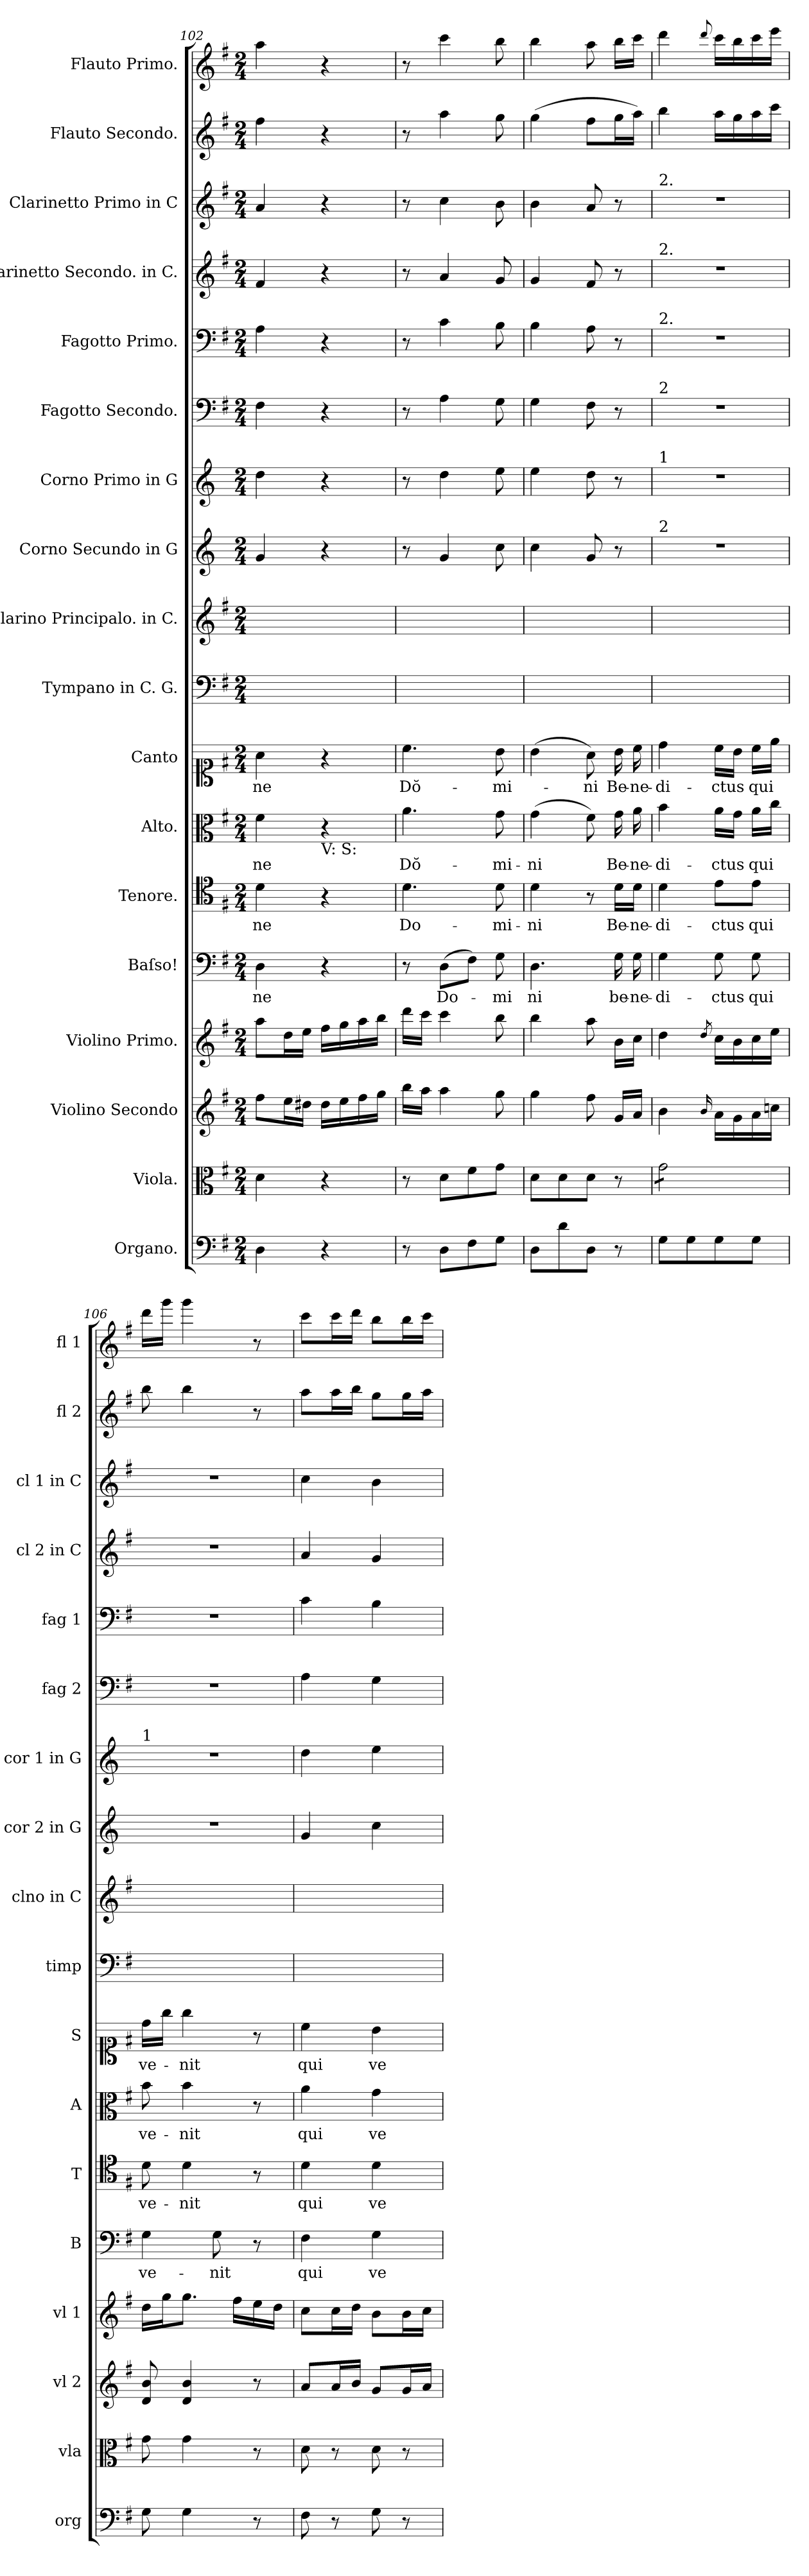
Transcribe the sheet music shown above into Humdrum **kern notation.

**kern	**kern	**kern	**kern	**kern	**text	**kern	**text	**kern	**text	**kern	**text	**kern	**kern	**kern	**kern	**kern	**kern	**kern	**kern	**kern	**kern
*part18	*part17	*part16	*part15	*part14	*part14	*part13	*part13	*part12	*part12	*part11	*part11	*part10	*part9	*part8	*part7	*part6	*part5	*part4	*part3	*part2	*part1
*staff18	*staff17	*staff16	*staff15	*staff14	*staff14	*staff13	*staff13	*staff12	*staff12	*staff11	*staff11	*staff10	*staff9	*staff8	*staff7	*staff6	*staff5	*staff4	*staff3	*staff2	*staff1
*I"Organo.	*I"Viola.	*I"Violino Secondo	*I"Violino Primo.	*I"Baſso!	*	*I"Tenore.	*	*I"Alto.	*	*I"Canto	*	*I"Tympano in C. G.	*I"Clarino Principalo. in C.	*I"Corno Secundo in G	*I"Corno Primo in G	*I"Fagotto Secondo.	*I"Fagotto Primo.	*I"Clarinetto Secondo. in C.	*I"Clarinetto Primo in C	*I"Flauto Secondo.	*I"Flauto Primo.
*I'org	*I'vla	*I'vl 2	*I'vl 1	*I'B	*	*I'T	*	*I'A	*	*I'S	*	*I'timp	*I'clno in C	*I'cor 2 in G	*I'cor 1 in G	*I'fag 2	*I'fag 1	*I'cl 2 in C	*I'cl 1 in C	*I'fl 2	*I'fl 1
*clefF4	*clefC3	*clefG2	*clefG2	*clefF4	*	*clefC4	*	*clefC3	*	*clefC1	*	*clefF4	*clefG2	*clefG2	*clefG2	*clefF4	*clefF4	*clefG2	*clefG2	*clefG2	*clefG2
*	*	*	*	*	*	*	*	*	*	*	*	*	*	*ITrd3c5	*ITrd3c5	*	*	*	*	*	*
*k[f#]	*k[f#]	*k[f#]	*k[f#]	*k[f#]	*	*k[f#]	*	*k[f#]	*	*k[f#]	*	*k[f#]	*k[f#]	*k[f#]	*k[f#]	*k[f#]	*k[f#]	*k[f#]	*k[f#]	*k[f#]	*k[f#]
*G:	*G:	*G:	*G:	*G:	*	*G:	*	*G:	*	*G:	*	*G:	*G:	*G:	*G:	*G:	*G:	*G:	*G:	*G:	*G:
*M2/4	*M2/4	*M2/4	*M2/4	*M2/4	*	*M2/4	*	*M2/4	*	*M2/4	*	*M2/4	*M2/4	*M2/4	*M2/4	*M2/4	*M2/4	*M2/4	*M2/4	*M2/4	*M2/4
=102	=102	=102	=102	=102	=102	=102	=102	=102	=102	=102	=102	=102	=102	=102	=102	=102	=102	=102	=102	=102	=102
4D\	4d\	8ff#\L	8aa\L	4D\	-ne	4d\	-ne	4f#\	-ne	4a\	-ne	2ryy	2ryy	4d/	4a\	4F#\	4A\	4f#/	4a/	4ff#\	4aa\
.	.	16ee\L	16dd\L	.	.	.	.	.	.	.	.	.	.	.	.	.	.	.	.	.	.
.	.	16dd#X\JJ	16ee\JJ	.	.	.	.	.	.	.	.	.	.	.	.	.	.	.	.	.	.
!	!	!	!	!	!	!	!	!LO:TX:b:t=V&colon; S&colon;	!	!	!	!	!	!	!	!	!	!	!	!	!
4r	4r	16dd#\LL	16ff#\LL	4r	.	4r	.	4r	.	4r	.	.	.	4r	4r	4r	4r	4r	4r	4r	4r
.	.	16ee\	16gg\	.	.	.	.	.	.	.	.	.	.	.	.	.	.	.	.	.	.
.	.	16ff#\	16aa\	.	.	.	.	.	.	.	.	.	.	.	.	.	.	.	.	.	.
.	.	16gg\JJ	16bb\JJ	.	.	.	.	.	.	.	.	.	.	.	.	.	.	.	.	.	.
=103	=103	=103	=103	=103	=103	=103	=103	=103	=103	=103	=103	=103	=103	=103	=103	=103	=103	=103	=103	=103	=103
8r	8r	16bb\LL	16ddd\LL	8r	.	4.d\	Do-	4.a\	Dŏ-	4.cc\	Dŏ-	2ryy	2ryy	8r	8r	8r	8r	8r	8r	8r	8r
.	.	16aa\JJ	16ccc\JJ	.	.	.	.	.	.	.	.	.	.	.	.	.	.	.	.	.	.
8D\L	8d\L	4aa\	4ccc\	(8D\L	Do-	.	.	.	.	.	.	.	.	4d/	4a\	4A\	4c\	4a/	4cc\	4aa\	4ccc\
8F#\	8f#\	.	.	8F#\J)	.	.	.	.	.	.	.	.	.	.	.	.	.	.	.	.	.
8G\J	8g\J	8gg\	8bb\	8G\	-mi	8d\	-mi-	8g\	-mi-	8b\	-mi-	.	.	8g\	8b\	8G\	8B\	8g/	8b\	8gg\	8bb\
=104	=104	=104	=104	=104	=104	=104	=104	=104	=104	=104	=104	=104	=104	=104	=104	=104	=104	=104	=104	=104	=104
8D\L	8d\L	4gg\	4bb\	4.D\	ni	4d\	-ni	(4g\	-ni	(4b\	.	2ryy	2ryy	4g\	4b\	4G\	4B\	4g/	4b\	(4gg\	4bb\
8d\	8d\	.	.	.	.	.	.	.	.	.	.	.	.	.	.	.	.	.	.	.	.
8D\J	8d\J	8ff#\	8aa\	.	.	8r	.	8f#\)	.	8a\)	-ni	.	.	8d/	8a\	8F#\	8A\	8f#/	8a/	8ff#\L	8aa\
8r	8r	16g/LL	16b\LL	16G\	be-	16d\LL	Be-	16g\	Be-	16b\	Be-	.	.	8r	8r	8r	8r	8r	8r	16gg\L	16bb\LL
.	.	16a/JJ	16cc\JJ	16G\	-ne-	16d\JJ	-ne-	16a\	-ne-	16cc\	-ne-	.	.	.	.	.	.	.	.	16aa\JJ)	16ccc\JJ
=105	=105	=105	=105	=105	=105	=105	=105	=105	=105	=105	=105	=105	=105	=105	=105	=105	=105	=105	=105	=105	=105
!	!	!	!	!	!	!	!	!	!	!	!	!	!	!	!	!	!	!	!LO:TX:a:t=2.	!	!
!	!	!	!	!	!	!	!	!	!	!	!	!	!	!	!	!	!	!LO:TX:a:t=2.	!	!	!
!	!	!	!	!	!	!	!	!	!	!	!	!	!	!	!	!	!LO:TX:a:t=2.	!	!	!	!
!	!	!	!	!	!	!	!	!	!	!	!	!	!	!	!	!LO:TX:a:t=2	!	!	!	!	!
!	!	!	!	!	!	!	!	!	!	!	!	!	!	!	!LO:TX:a:t=1	!	!	!	!	!	!
!	!	!	!	!	!	!	!	!	!	!	!	!	!	!LO:TX:a:t=2	!	!	!	!	!	!	!
*	*tremolo	*	*	*	*	*	*	*	*	*	*	*	*	*	*	*	*	*	*	*	*
8G\L	8g\L	4b\	4dd\	4G\	-di-	4d\	-di-	4b\	-di-	4dd\	-di-	2ryy	2ryy	2r	2r	2r	2r	2r	2r	4bb\	4ddd\
8G\	8g\	.	.	.	.	.	.	.	.	.	.	.	.	.	.	.	.	.	.	.	.
.	.	16qqb/	8qdd/	.	.	.	.	.	.	.	.	.	.	.	.	.	.	.	.	.	8qqddd/
8G\	8g\	16a\LL	16cc\LL	8G\	-ctus	8e\L	-ctus	16a\LL	-ctus	16cc\LL	-ctus	.	.	.	.	.	.	.	.	16aa\LL	16ccc\LL
.	.	16g\	16b\	.	.	.	.	16g\JJ	.	16b\JJ	.	.	.	.	.	.	.	.	.	16gg\	16bb\
8G\J	8g\J	16a\	16cc\	8G\	qui	8e\J	qui	16a\LL	qui	16cc\LL	qui	.	.	.	.	.	.	.	.	16aa\	16ccc\
*	*Xtremolo	*	*	*	*	*	*	*	*	*	*	*	*	*	*	*	*	*	*	*	*
.	.	16ccn\JJ	16ee\JJ	.	.	.	.	16cc\JJ	.	16ee\JJ	.	.	.	.	.	.	.	.	.	16ccc\JJ	16eee\JJ
=106	=106	=106	=106	=106	=106	=106	=106	=106	=106	=106	=106	=106	=106	=106	=106	=106	=106	=106	=106	=106	=106
!	!	!	!	!	!	!	!	!	!	!	!	!	!	!	!LO:TX:a:t=1	!	!	!	!	!	!
8G\	8g\	8d/ 8b/	16dd\LL	4G\	ve-	8d\	ve-	8b\	ve-	16dd\LL	ve-	2ryy	2ryy	2r	2r	2r	2r	2r	2r	8bb\	16ddd\LL
.	.	.	16gg\J	.	.	.	.	.	.	16gg\JJ	.	.	.	.	.	.	.	.	.	.	16ggg\JJ
4G\	4g\	4d/ 4b/	8.gg\J	.	.	4d\	-nit	4b\	-nit	4gg\	-nit	.	.	.	.	.	.	.	.	4bb\	4ggg\
.	.	.	.	8G\	-nit	.	.	.	.	.	.	.	.	.	.	.	.	.	.	.	.
.	.	.	16ff#\LL	.	.	.	.	.	.	.	.	.	.	.	.	.	.	.	.	.	.
8r	8r	8r	16ee\	8r	.	8r	.	8r	.	8r	.	.	.	.	.	.	.	.	.	8r	8r
.	.	.	16dd\JJ	.	.	.	.	.	.	.	.	.	.	.	.	.	.	.	.	.	.
=107	=107	=107	=107	=107	=107	=107	=107	=107	=107	=107	=107	=107	=107	=107	=107	=107	=107	=107	=107	=107	=107
8F#\	8d\	8a/L	8cc\L	4F#\	qui	4d\	qui	4a\	qui	4cc\	qui	2ryy	2ryy	4d/	4a\	4A\	4c\	4a/	4cc\	8aa\L	8ccc\L
8r	8r	16a/L	16cc\L	.	.	.	.	.	.	.	.	.	.	.	.	.	.	.	.	16aa\L	16ccc\L
.	.	16b/JJ	16dd\JJ	.	.	.	.	.	.	.	.	.	.	.	.	.	.	.	.	16bb\JJ	16ddd\JJ
8G\	8d\	8g/L	8b\L	4G\	ve-	4d\	ve-	4g\	ve-	4b\	ve-	.	.	4g\	4b\	4G\	4B\	4g/	4b\	8gg\L	8bb\L
8r	8r	16g/L	16b\L	.	.	.	.	.	.	.	.	.	.	.	.	.	.	.	.	16gg\L	16bb\L
.	.	16a/JJ	16cc\JJ	.	.	.	.	.	.	.	.	.	.	.	.	.	.	.	.	16aa\JJ	16ccc\JJ
=	=	=	=	=	=	=	=	=	=	=	=	=	=	=	=	=	=	=	=	=	=
*-	*-	*-	*-	*-	*-	*-	*-	*-	*-	*-	*-	*-	*-	*-	*-	*-	*-	*-	*-	*-	*-
